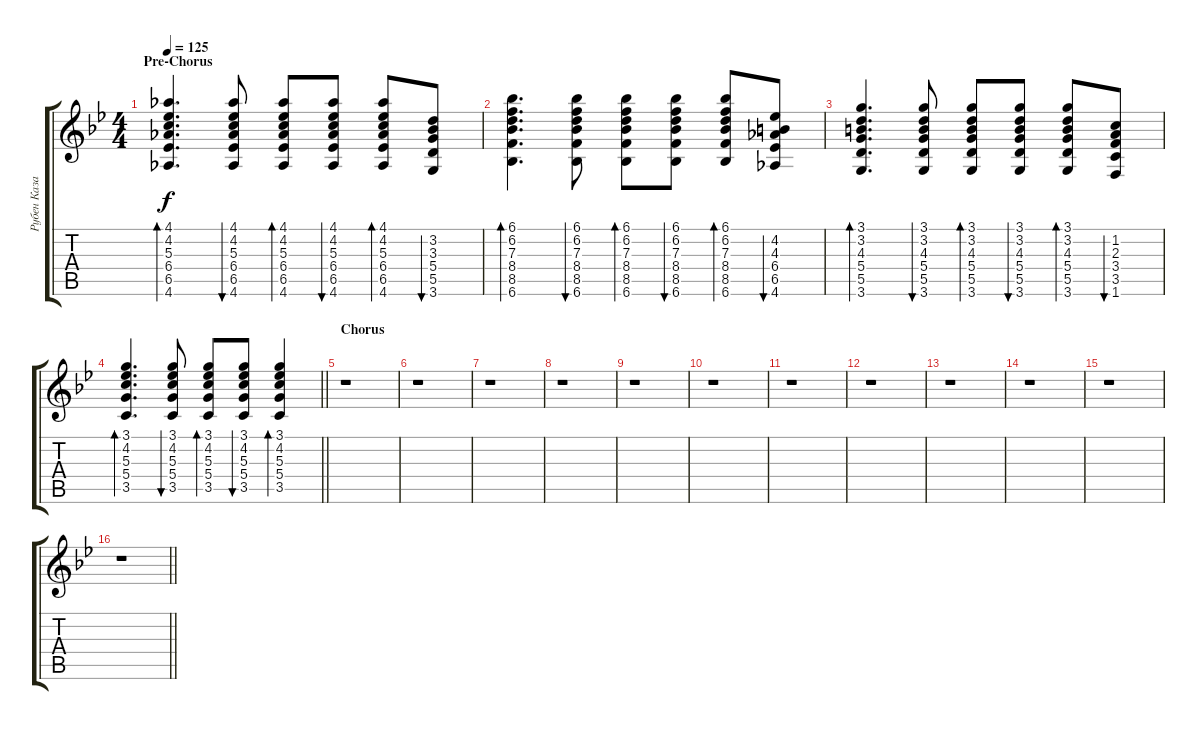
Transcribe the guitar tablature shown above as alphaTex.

\track ("Рубен Казарьян" "Рубен Каза") {instrument acousticguitarsteel}
\staff {score tabs}
\tuning (E4 B3 G3 D3 A2 E2) {hide}
\ts (4 4)
\section ("" "Pre-Chorus")
\tempo 125
\clef g2
\ks bb
(4.1 4.2 5.3 6.4 6.5 4.6).4{d bd 30 dy f balance 16} (4.1 4.2 5.3 6.4 6.5 4.6).8{bu 30} (4.1 4.2 5.3 6.4 6.5 4.6).8{bd 30} (4.1 4.2 5.3 6.4 6.5 4.6).8{bu 30} (4.1 4.2 5.3 6.4 6.5 4.6).8{bd 30} (3.2 3.3 5.4 5.5 3.6).8{bu 30} |
(6.1 6.2 7.3 8.4 8.5 6.6).4{d bd 30} (6.1 6.2 7.3 8.4 8.5 6.6).8{bu 30} (6.1 6.2 7.3 8.4 8.5 6.6).8{bd 30} (6.1 6.2 7.3 8.4 8.5 6.6).8{bu 30} (6.1 6.2 7.3 8.4 8.5 6.6).8{bd 30} (4.2 4.3 6.4 6.5 4.6).8{bu 30} |
(3.1 3.2 4.3 5.4 5.5 3.6).4{d bd 30} (3.1 3.2 4.3 5.4 5.5 3.6).8{bu 30} (3.1 3.2 4.3 5.4 5.5 3.6).8{bd 30} (3.1 3.2 4.3 5.4 5.5 3.6).8{bu 30} (3.1 3.2 4.3 5.4 5.5 3.6).8{bd 30} (1.2 2.3 3.4 3.5 1.6).8{bu 30} |
\barLineRight lightlight
(3.1 4.2 5.3 5.4 3.5).4{d bd 30} (3.1 4.2 5.3 5.4 3.5).8{bu 30} (3.1 4.2 5.3 5.4 3.5).8{bd 30} (3.1 4.2 5.3 5.4 3.5).8{bu 30} (3.1 4.2 5.3 5.4 3.5).4{bd 30} |
\section ("" "Chorus")
r.1 |
r.1 |
r.1 |
r.1 |
r.1 |
r.1 |
r.1 |
r.1 |
r.1 |
r.1 |
r.1 |
\barLineRight lightlight
r.1
